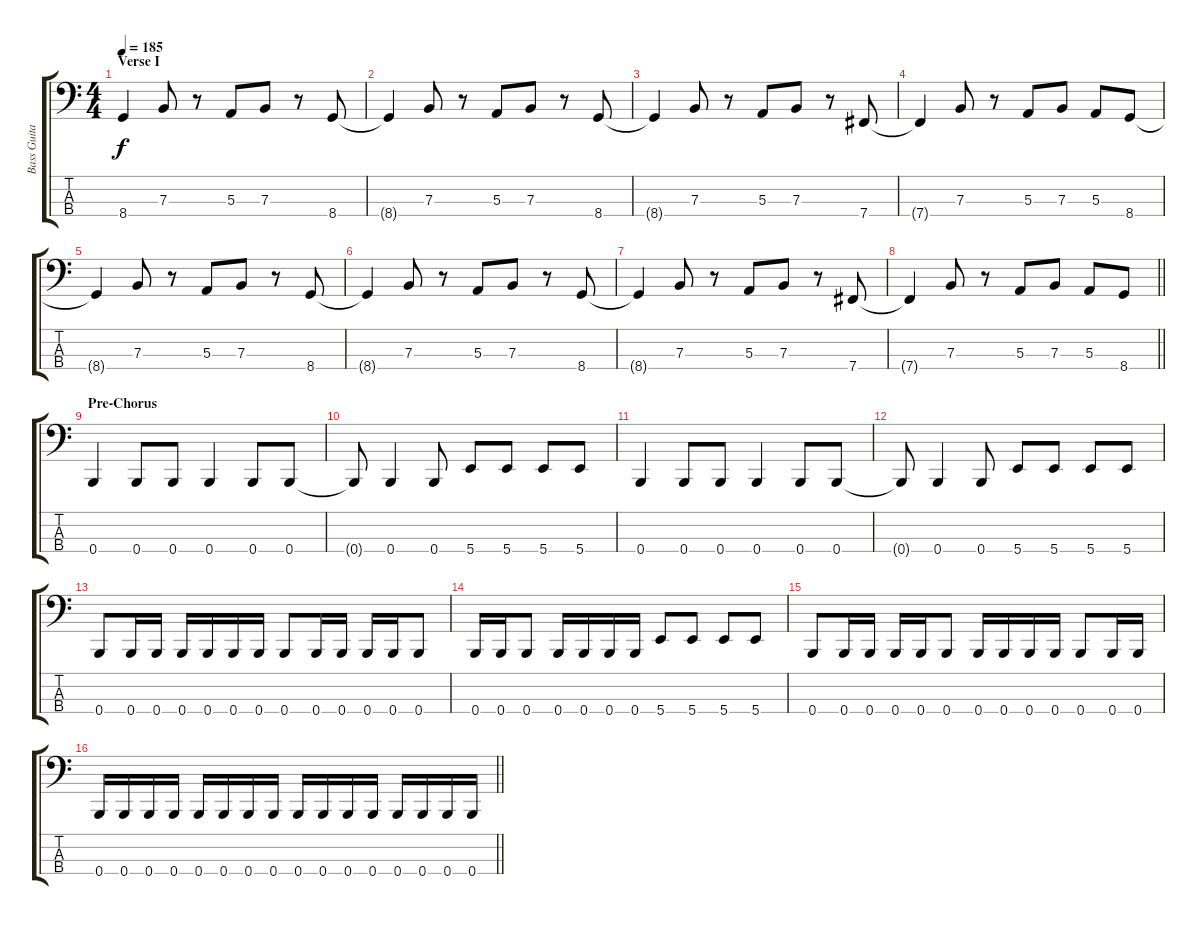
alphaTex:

\track ("Bass Guitar" "Bass Guita") {instrument electricbassfinger}
\staff {score tabs}
\tuning (D2 A1 E1 B0) {hide}
\ts (4 4)
\section ("" "Verse I")
\tempo 185
\clef f4
\ks c
8.4.4{dy f} 7.3.8 r.8 5.3.8 7.3.8 r.8 8.4.8 |
8.4{t}.4 7.3.8 r.8 5.3.8 7.3.8 r.8 8.4.8 |
8.4{t}.4 7.3.8 r.8 5.3.8 7.3.8 r.8 7.4.8 |
7.4{t}.4 7.3.8 r.8 5.3.8 7.3.8 5.3.8 8.4.8 |
8.4{t}.4 7.3.8 r.8 5.3.8 7.3.8 r.8 8.4.8 |
8.4{t}.4 7.3.8 r.8 5.3.8 7.3.8 r.8 8.4.8 |
8.4{t}.4 7.3.8 r.8 5.3.8 7.3.8 r.8 7.4.8 |
\barLineRight lightlight
7.4{t}.4 7.3.8 r.8 5.3.8 7.3.8 5.3.8 8.4.8 |
\section ("" "Pre-Chorus")
0.4.4 0.4.8 0.4.8 0.4.4 0.4.8 0.4.8 |
0.4{t}.8 0.4.4 0.4.8 5.4.8 5.4.8 5.4.8 5.4.8 |
0.4.4 0.4.8 0.4.8 0.4.4 0.4.8 0.4.8 |
0.4{t}.8 0.4.4 0.4.8 5.4.8 5.4.8 5.4.8 5.4.8 |
0.4.8 0.4.16 0.4.16 0.4.16 0.4.16 0.4.16 0.4.16 0.4.8 0.4.16 0.4.16 0.4.16 0.4.16 0.4.8 |
0.4.16 0.4.16 0.4.8 0.4.16 0.4.16 0.4.16 0.4.16 5.4.8 5.4.8 5.4.8 5.4.8 |
0.4.8 0.4.16 0.4.16 0.4.16 0.4.16 0.4.8 0.4.16 0.4.16 0.4.16 0.4.16 0.4.8 0.4.16 0.4.16 |
\barLineRight lightlight
0.4.16 0.4.16 0.4.16 0.4.16 0.4.16 0.4.16 0.4.16 0.4.16 0.4.16 0.4.16 0.4.16 0.4.16 0.4.16 0.4.16 0.4.16 0.4.16
